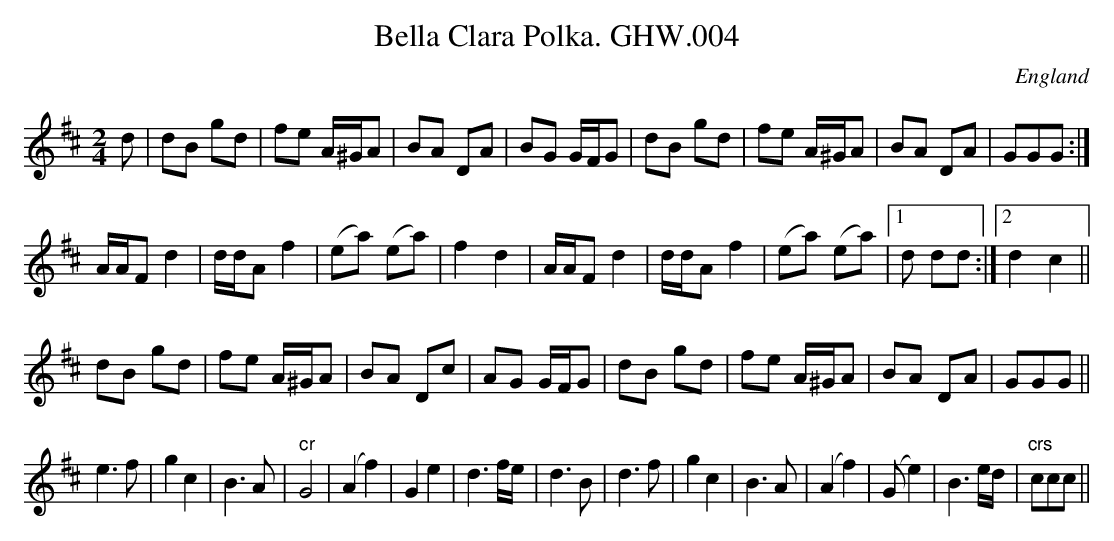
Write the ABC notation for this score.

X:1
T:Bella Clara Polka. GHW.004
M:2/4
L:1/8
O:England
K:D
d|dB gd|fe A/^G/A|BA DA|BG G/F/G|dB gd|fe A/^G/A|BA DA|GGG:|!
A/A/F d2|d/d/A f2|(ea) (ea)|f2d2|A/A/F d2|d/d/A f2|(ea) (ea)|1 d
dd:|2d2c2||!
dB gd|fe A/^G/A|BA Dc|AG G/F/G|dB gd|fe A/^G/A|BA DA|GGG||!
e3 f|g2c2|B3 A|"cr"G4|(A2 f2)|G2 e2|d3 f/e/|d3 B|d3 f|g2 c2|B3 A|(A2f2)|
(G
2e2)|B3 e/d/|"crs"ccc||
